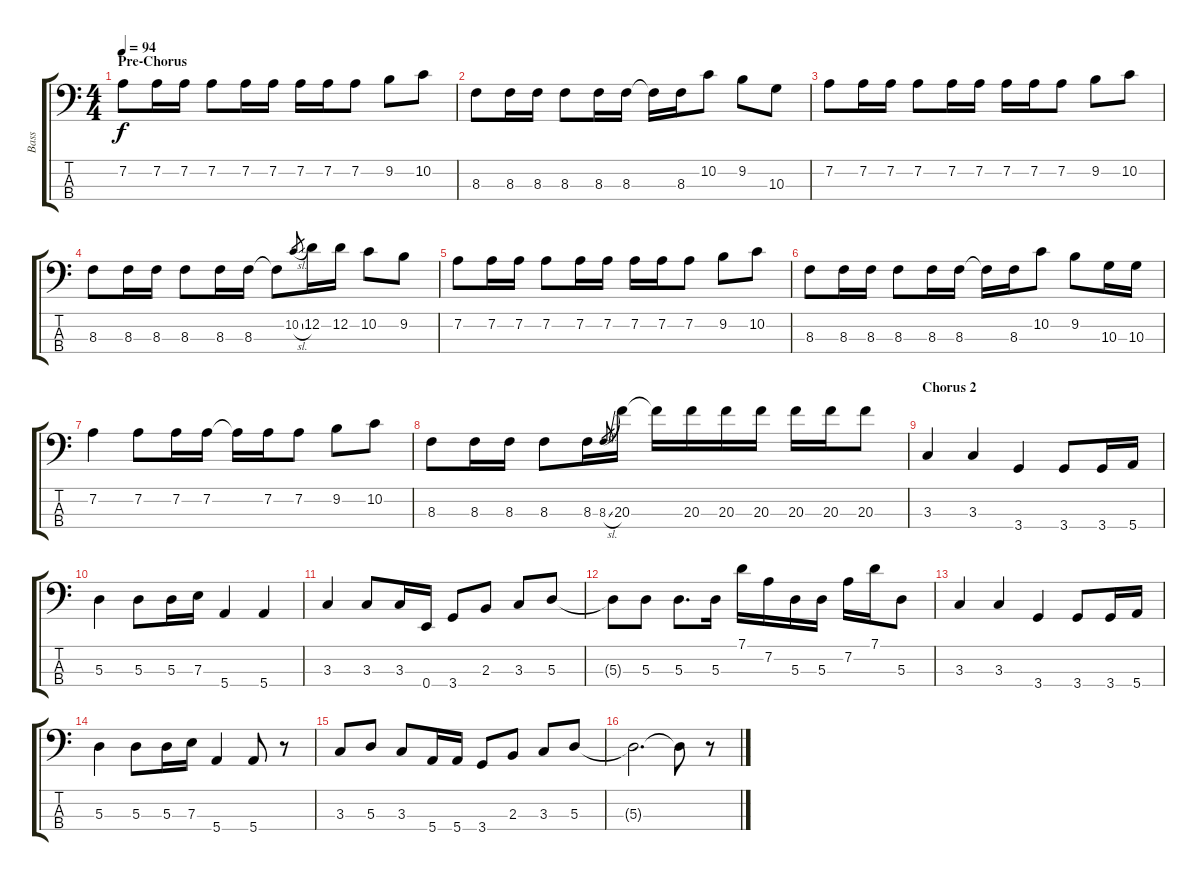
\track ("Bass" "Bass") {instrument electricbassfinger}
\staff {score tabs}
\tuning (G2 D2 A1 E1) {hide}
\ts (4 4)
\section ("" "Pre-Chorus")
\tempo 94
\clef f4
\ks c
7.2.8{dy f} 7.2.16 7.2.16 7.2.8 7.2.16 7.2.16 7.2.16 7.2.16 7.2.8 9.2.8 10.2.8 |
8.3.8 8.3.16 8.3.16 8.3.8 8.3.16 8.3.16 8.3{t}.16 8.3.16 10.2.8 9.2.8 10.3.8 |
7.2.8 7.2.16 7.2.16 7.2.8 7.2.16 7.2.16 7.2.16 7.2.16 7.2.8 9.2.8 10.2.8 |
8.3.8 8.3.16 8.3.16 8.3.8 8.3.16 8.3.16 8.3{t}.8 10.2{sl}.8{gr} 12.2.16 12.2.16 10.2.8 9.2.8 |
7.2.8 7.2.16 7.2.16 7.2.8 7.2.16 7.2.16 7.2.16 7.2.16 7.2.8 9.2.8 10.2.8 |
8.3.8 8.3.16 8.3.16 8.3.8 8.3.16 8.3.16 8.3{t}.16 8.3.16 10.2.8 9.2.8 10.3.16 10.3.16 |
7.2.4 7.2.8 7.2.16 7.2.16 7.2{t}.16 7.2.16 7.2.8 9.2.8 10.2.8 |
8.3.8 8.3.16 8.3.16 8.3.8 8.3.16 8.3{sl}.8{gr} 20.3.16 20.3{t}.16 20.3.16 20.3.16 20.3.16 20.3.16 20.3.16 20.3.8 |
\section ("" "Chorus 2")
3.3.4 3.3.4 3.4.4 3.4.8 3.4.16 5.4.16 |
5.3.4 5.3.8 5.3.16 7.3.16 5.4.4 5.4.4 |
3.3.4 3.3.8 3.3.16 0.4.16 3.4.8 2.3.8 3.3.8 5.3.8 |
5.3{t}.8 5.3.8 5.3.8{d} 5.3.16 7.1.16 7.2.16 5.3.16 5.3.16 7.2.16 7.1.16 5.3.8 |
3.3.4 3.3.4 3.4.4 3.4.8 3.4.16 5.4.16 |
5.3.4 5.3.8 5.3.16 7.3.16 5.4.4 5.4.8 r.8 |
3.3.8 5.3.8 3.3.8 5.4.16 5.4.16 3.4.8 2.3.8 3.3.8 5.3.8 |
5.3{t}.2{d} 5.3{t}.8 r.8
